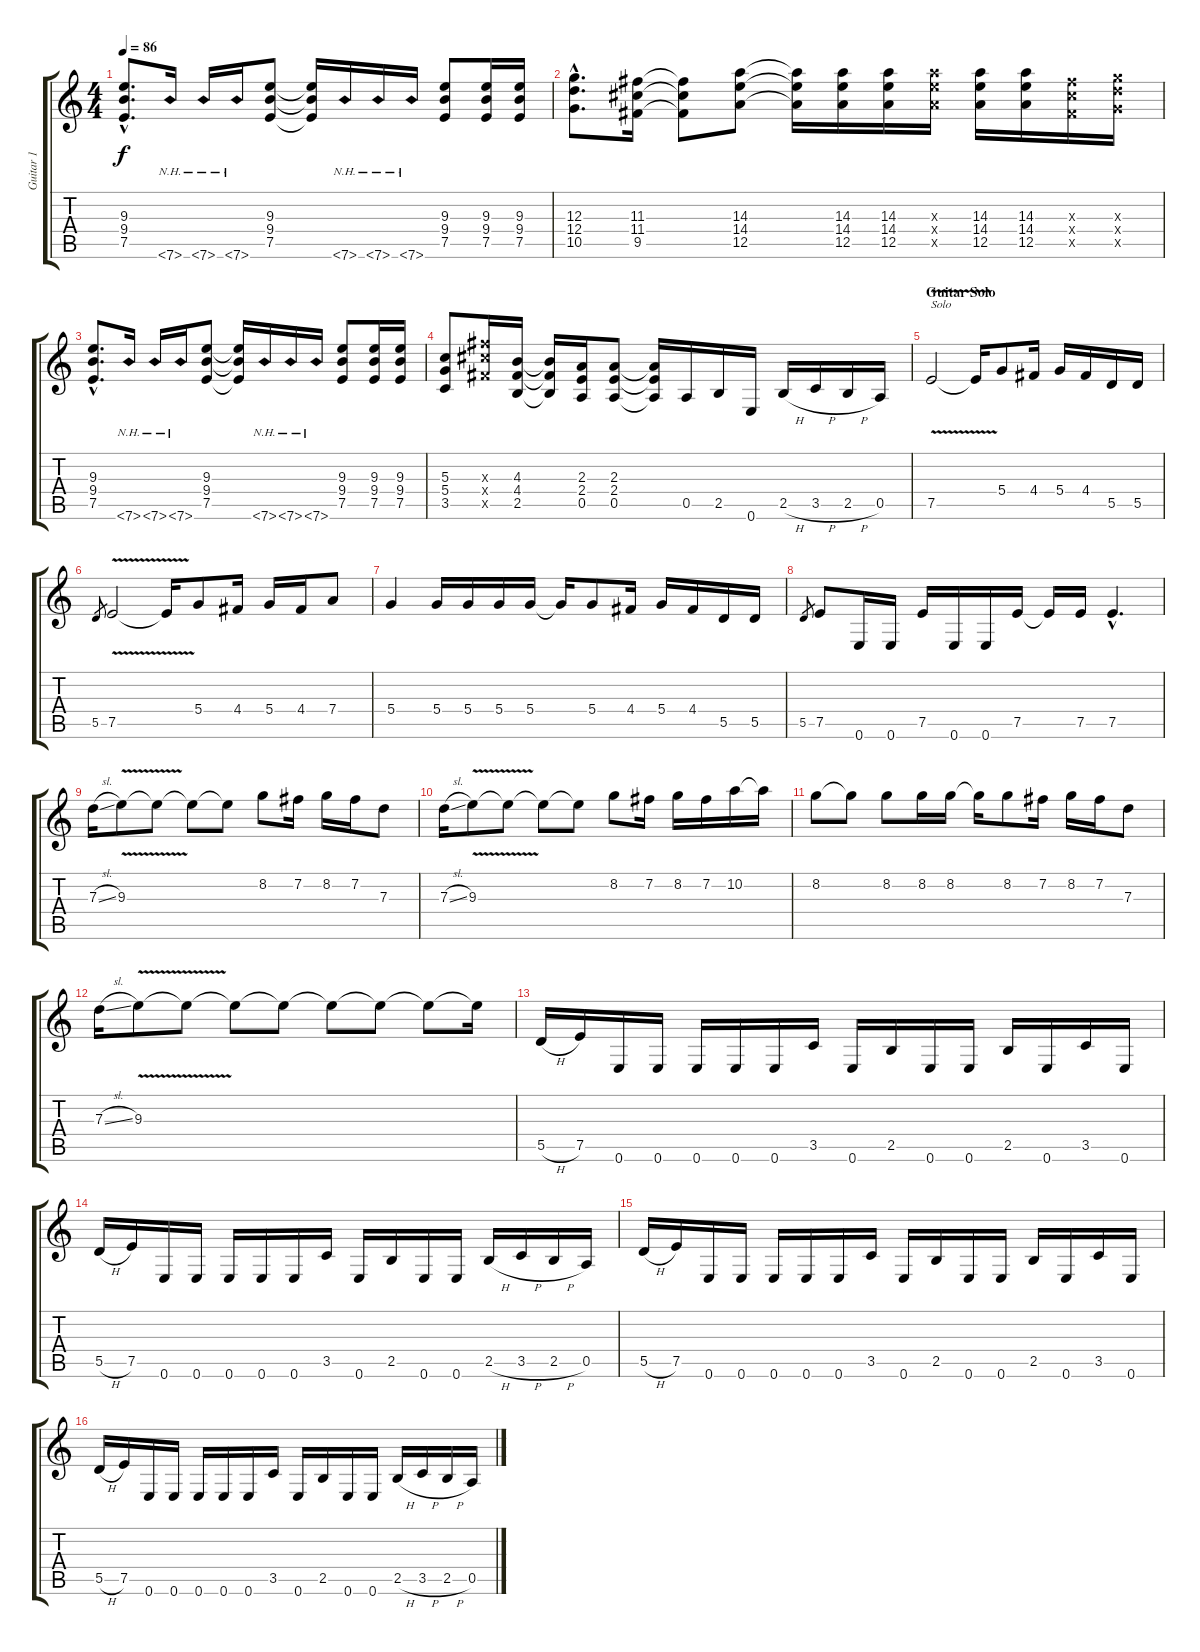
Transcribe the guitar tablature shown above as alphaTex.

\track ("Guitar 1" "Guitar 1") {instrument distortionguitar}
\staff {score tabs}
\tuning (E4 B3 G3 D3 A2 E2) {hide}
\ts (4 4)
\tempo 86
\clef g2
\ks c
(9.3{hac} 9.4{hac} 7.5{hac}).8{d dy f} 7.6{nh}.16 7.6{nh}.16 7.6{nh}.16 (9.3 9.4 7.5).8 (9.3{t} 9.4{t} 7.5{t}).16 7.6{nh}.16 7.6{nh}.16 7.6{nh}.16 (9.3 9.4 7.5).8 (9.3 9.4 7.5).16 (9.3 9.4 7.5).16 |
(12.3{hac} 12.4{hac} 10.5{hac}).8{d} (11.3 11.4 9.5).16 (11.3{t} 11.4{t} 9.5{t}).8 (14.3 14.4 12.5).8 (14.3{t} 14.4{t} 12.5{t}).16 (14.3 14.4 12.5).16 (14.3 14.4 12.5).16 (14.3{x} 14.4{x} 12.5{x}).16 (14.3 14.4 12.5).16 (14.3 14.4 12.5).16 (11.3{x} 11.4{x} 9.5{x}).16 (12.3{x} 12.4{x} 10.5{x}).16 |
(9.3{hac} 9.4{hac} 7.5{hac}).8{d} 7.6{nh}.16 7.6{nh}.16 7.6{nh}.16 (9.3 9.4 7.5).8 (9.3{t} 9.4{t} 7.5{t}).16 7.6{nh}.16 7.6{nh}.16 7.6{nh}.16 (9.3 9.4 7.5).8 (9.3 9.4 7.5).16 (9.3 9.4 7.5).16 |
(5.3 5.4 3.5).8 (11.3{x} 11.4{x} 9.5{x}).16 (4.3 4.4 2.5).16 (4.3{t} 4.4{t} 2.5{t}).16 (2.3 2.4 0.5).16 (2.3 2.4 0.5).8 (2.3{t} 2.4{t} 0.5{t}).16 0.5.16 2.5.16 0.6.16 2.5{h}.16 3.5{h}.16 2.5{h}.16 0.5.16 |
\section ("" "Guitar Solo")
7.5{v}.2{txt "Solo"} 7.5{t}.16 5.4.8 4.4.16 5.4.16 4.4.16 5.5.16 5.5.16 |
5.5.8{gr} 7.5{v}.2 7.5{t}.16 5.4.8 4.4.16 5.4.16 4.4.16 7.4.8 |
5.4.4 5.4.16 5.4.16 5.4.16 5.4.16 5.4{t}.16 5.4.8 4.4.16 5.4.16 4.4.16 5.5.16 5.5.16 |
5.5.8{gr} 7.5.8 0.6.16 0.6.16 7.5.16 0.6.16 0.6.16 7.5.16 7.5{t}.16 7.5.16 7.5{hac}.4{d} |
7.3{sl}.16 9.3{v}.8 9.3{t}.8 9.3{t}.8 9.3{t}.8 8.2.8 7.2.16 8.2.16 7.2.16 7.3.8 |
7.3{sl}.16 9.3{v}.8 9.3{t}.8 9.3{t}.8 9.3{t}.8 8.2.8 7.2.16 8.2.16 7.2.16 10.2.16 10.2{t}.16 |
8.2.8 8.2{t}.8 8.2.8 8.2.16 8.2.16 8.2{t}.16 8.2.8 7.2.16 8.2.16 7.2.16 7.3.8 |
7.3{sl}.16 9.3{v}.8 9.3{t}.8 9.3{t}.8 9.3{t}.8 9.3{t}.8 9.3{t}.8 9.3{t}.8 9.3{t}.16 |
5.5{h}.16 7.5.16 0.6.16 0.6.16 0.6.16 0.6.16 0.6.16 3.5.16 0.6.16 2.5.16 0.6.16 0.6.16 2.5.16 0.6.16 3.5.16 0.6.16 |
5.5{h}.16 7.5.16 0.6.16 0.6.16 0.6.16 0.6.16 0.6.16 3.5.16 0.6.16 2.5.16 0.6.16 0.6.16 2.5{h}.16 3.5{h}.16 2.5{h}.16 0.5.16 |
5.5{h}.16 7.5.16 0.6.16 0.6.16 0.6.16 0.6.16 0.6.16 3.5.16 0.6.16 2.5.16 0.6.16 0.6.16 2.5.16 0.6.16 3.5.16 0.6.16 |
5.5{h}.16 7.5.16 0.6.16 0.6.16 0.6.16 0.6.16 0.6.16 3.5.16 0.6.16 2.5.16 0.6.16 0.6.16 2.5{h}.16 3.5{h}.16 2.5{h}.16 0.5.16
